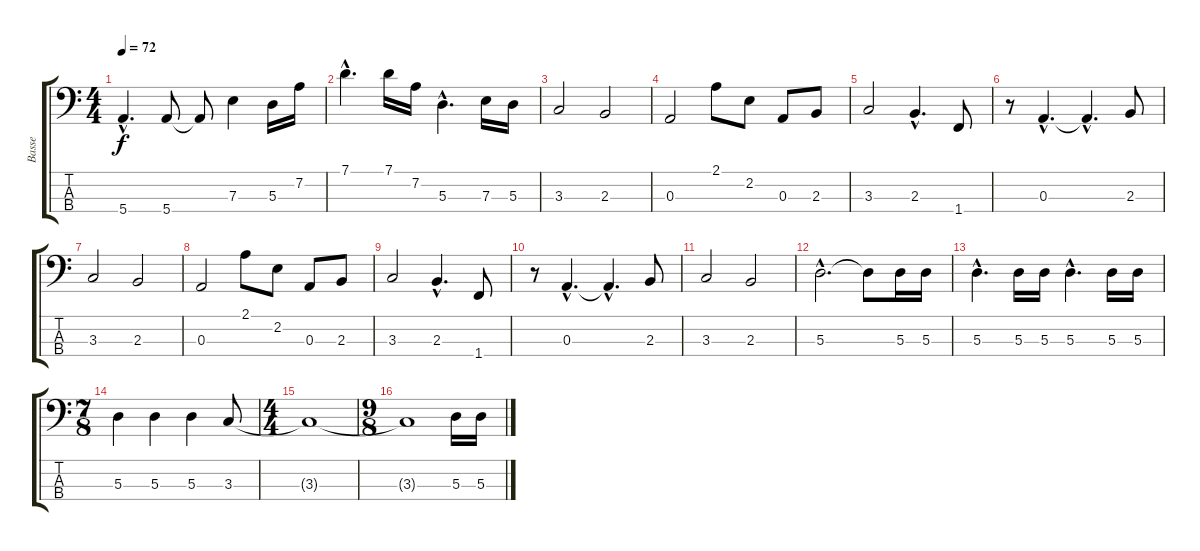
\track ("Basse" "Basse") {instrument fretlessbass}
\staff {score tabs}
\tuning (G2 D2 A1 E1) {hide}
\ts (4 4)
\tempo 72
\clef f4
\ks c
5.4{hac}.4{d dy f} 5.4.8 5.4{t}.8 7.3.4 5.3.16 7.2.16 |
7.1{hac}.4{d} 7.1.16 7.2.16 5.3{hac}.4{d} 7.3.16 5.3.16 |
3.3.2 2.3.2 |
0.3.2 2.1.8 2.2.8 0.3.8 2.3.8 |
3.3.2 2.3{hac}.4{d} 1.4.8 |
r.8 0.3{hac}.4{d} 0.3{hac t}.4{d} 2.3.8 |
3.3.2 2.3.2 |
0.3.2 2.1.8 2.2.8 0.3.8 2.3.8 |
3.3.2 2.3{hac}.4{d} 1.4.8 |
r.8 0.3{hac}.4{d} 0.3{hac t}.4{d} 2.3.8 |
3.3.2 2.3.2 |
5.3{hac}.2{d} 5.3{t}.8 5.3.16 5.3.16 |
5.3{hac}.4{d} 5.3.16 5.3.16 5.3{hac}.4{d} 5.3.16 5.3.16 |
\ts (7 8)
5.3.4 5.3.4 5.3.4 3.3.8 |
\ts (4 4)
3.3{t}.1 |
\ts (9 8)
3.3{t}.1 5.3.16 5.3.16
